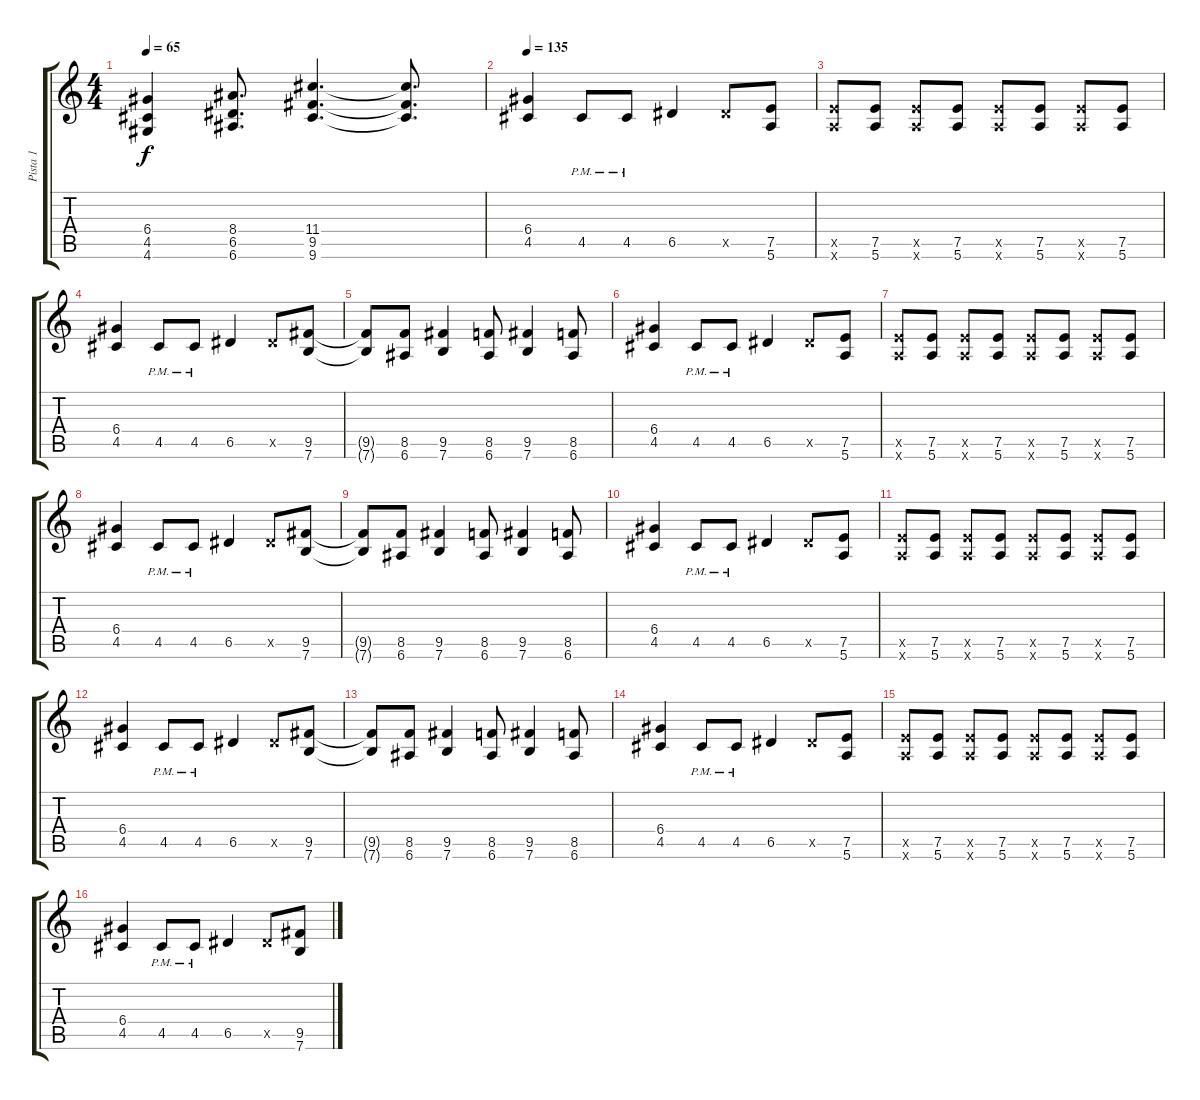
\track ("Pista 1" "Pista 1") {instrument distortionguitar}
\staff {score tabs}
\tuning (E4 B3 G3 D3 A2 E2) {hide}
\ts (4 4)
\tempo 65
\clef g2
\ks c
(6.4 4.5 4.6).4{dy f instrument distortionguitar} (8.4 6.5 6.6).8{d} (11.4 9.5 9.6).4{d} (11.4{t} 9.5{t} 9.6{t}).8{d} |
\tempo 135
(6.4 4.5).4 4.5{pm}.8 4.5{pm}.8 6.5.4 6.5{x}.8 (7.5 5.6).8 |
(7.5{x} 5.6{x}).8 (7.5 5.6).8 (7.5{x} 5.6{x}).8 (7.5 5.6).8 (7.5{x} 5.6{x}).8 (7.5 5.6).8 (7.5{x} 5.6{x}).8 (7.5 5.6).8 |
(6.4 4.5).4 4.5{pm}.8 4.5{pm}.8 6.5.4 6.5{x}.8 (9.5 7.6).8 |
(9.5{t} 7.6{t}).8 (8.5 6.6).8 (9.5 7.6).4 (8.5 6.6).8 (9.5 7.6).4 (8.5 6.6).8 |
(6.4 4.5).4 4.5{pm}.8 4.5{pm}.8 6.5.4 6.5{x}.8 (7.5 5.6).8 |
(7.5{x} 5.6{x}).8 (7.5 5.6).8 (7.5{x} 5.6{x}).8 (7.5 5.6).8 (7.5{x} 5.6{x}).8 (7.5 5.6).8 (7.5{x} 5.6{x}).8 (7.5 5.6).8 |
(6.4 4.5).4 4.5{pm}.8 4.5{pm}.8 6.5.4 6.5{x}.8 (9.5 7.6).8 |
(9.5{t} 7.6{t}).8 (8.5 6.6).8 (9.5 7.6).4 (8.5 6.6).8 (9.5 7.6).4 (8.5 6.6).8 |
(6.4 4.5).4 4.5{pm}.8 4.5{pm}.8 6.5.4 6.5{x}.8 (7.5 5.6).8 |
(7.5{x} 5.6{x}).8 (7.5 5.6).8 (7.5{x} 5.6{x}).8 (7.5 5.6).8 (7.5{x} 5.6{x}).8 (7.5 5.6).8 (7.5{x} 5.6{x}).8 (7.5 5.6).8 |
(6.4 4.5).4 4.5{pm}.8 4.5{pm}.8 6.5.4 6.5{x}.8 (9.5 7.6).8 |
(9.5{t} 7.6{t}).8 (8.5 6.6).8 (9.5 7.6).4 (8.5 6.6).8 (9.5 7.6).4 (8.5 6.6).8 |
(6.4 4.5).4 4.5{pm}.8 4.5{pm}.8 6.5.4 6.5{x}.8 (7.5 5.6).8 |
(7.5{x} 5.6{x}).8 (7.5 5.6).8 (7.5{x} 5.6{x}).8 (7.5 5.6).8 (7.5{x} 5.6{x}).8 (7.5 5.6).8 (7.5{x} 5.6{x}).8 (7.5 5.6).8 |
(6.4 4.5).4 4.5{pm}.8 4.5{pm}.8 6.5.4 6.5{x}.8 (9.5 7.6).8
